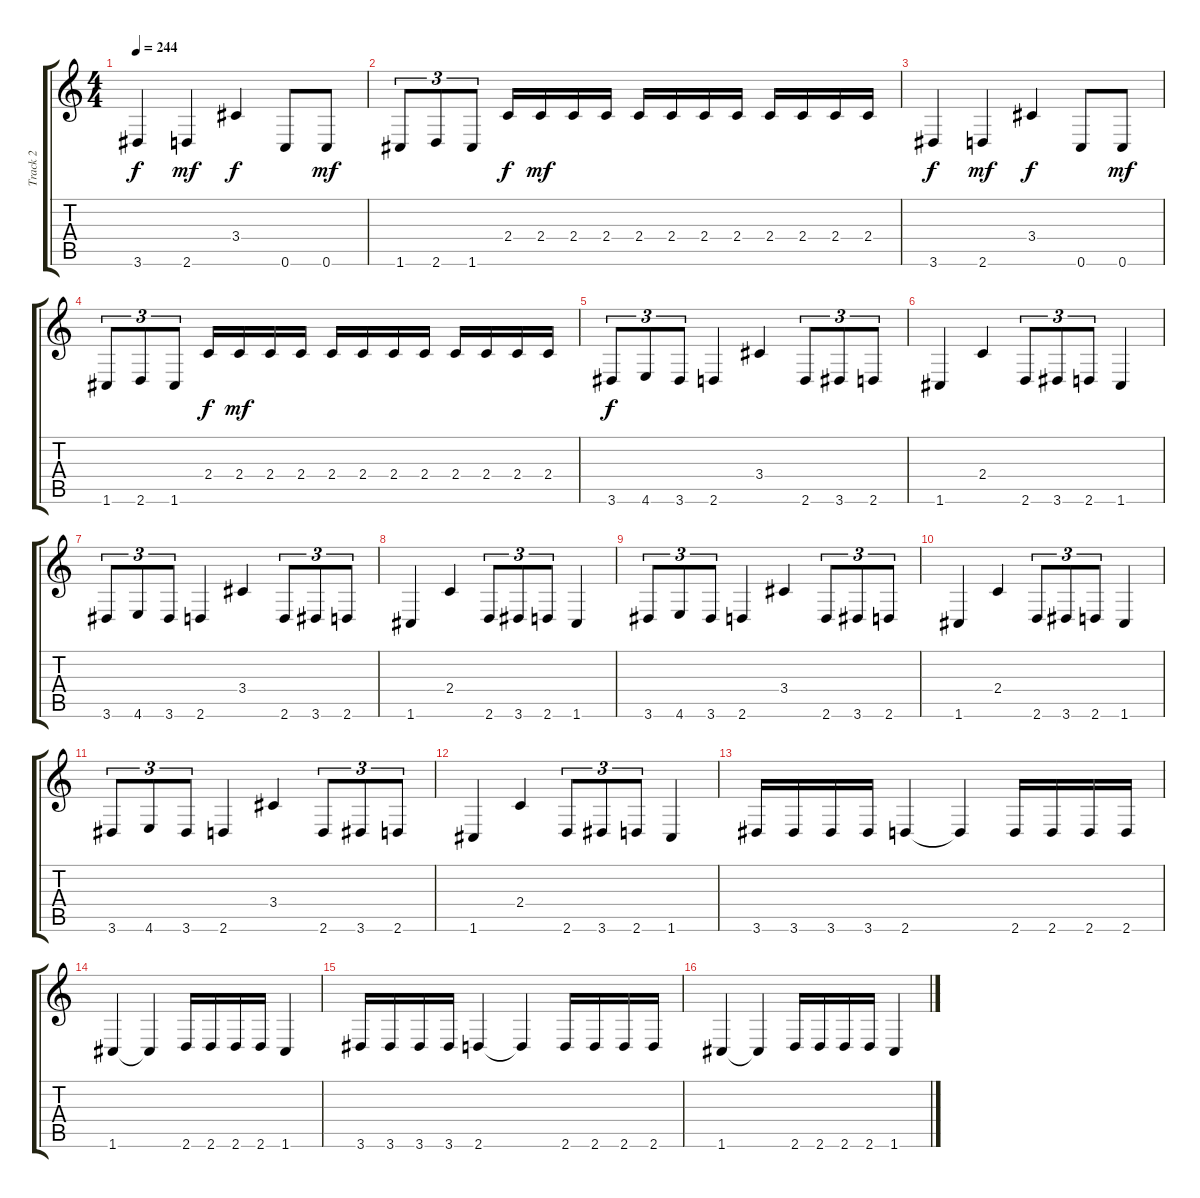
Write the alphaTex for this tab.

\track ("Track 2" "Track 2") {instrument distortionguitar}
\staff {score tabs}
\tuning (C4 G3 Eb3 Bb2 F2 C2) {hide}
\ts (4 4)
\tempo 244
\clef g2
\ks c
3.6.4{dy f} 2.6.4{dy mf} 3.4.4{dy f} 0.6.8 0.6.8{dy mf} |
1.6.8{tu (3 2)} 2.6.8{tu (3 2)} 1.6.8{tu (3 2)} 2.4.16{dy f} 2.4.16{dy mf} 2.4.16 2.4.16 2.4.16 2.4.16 2.4.16 2.4.16 2.4.16 2.4.16 2.4.16 2.4.16 |
3.6.4{dy f} 2.6.4{dy mf} 3.4.4{dy f} 0.6.8 0.6.8{dy mf} |
1.6.8{tu (3 2)} 2.6.8{tu (3 2)} 1.6.8{tu (3 2)} 2.4.16{dy f} 2.4.16{dy mf} 2.4.16 2.4.16 2.4.16 2.4.16 2.4.16 2.4.16 2.4.16 2.4.16 2.4.16 2.4.16 |
3.6.8{tu (3 2) dy f} 4.6.8{tu (3 2)} 3.6.8{tu (3 2)} 2.6.4 3.4.4 2.6.8{tu (3 2)} 3.6.8{tu (3 2)} 2.6.8{tu (3 2)} |
1.6.4 2.4.4 2.6.8{tu (3 2)} 3.6.8{tu (3 2)} 2.6.8{tu (3 2)} 1.6.4 |
3.6.8{tu (3 2)} 4.6.8{tu (3 2)} 3.6.8{tu (3 2)} 2.6.4 3.4.4 2.6.8{tu (3 2)} 3.6.8{tu (3 2)} 2.6.8{tu (3 2)} |
1.6.4 2.4.4 2.6.8{tu (3 2)} 3.6.8{tu (3 2)} 2.6.8{tu (3 2)} 1.6.4 |
3.6.8{tu (3 2)} 4.6.8{tu (3 2)} 3.6.8{tu (3 2)} 2.6.4 3.4.4 2.6.8{tu (3 2)} 3.6.8{tu (3 2)} 2.6.8{tu (3 2)} |
1.6.4 2.4.4 2.6.8{tu (3 2)} 3.6.8{tu (3 2)} 2.6.8{tu (3 2)} 1.6.4 |
3.6.8{tu (3 2)} 4.6.8{tu (3 2)} 3.6.8{tu (3 2)} 2.6.4 3.4.4 2.6.8{tu (3 2)} 3.6.8{tu (3 2)} 2.6.8{tu (3 2)} |
1.6.4 2.4.4 2.6.8{tu (3 2)} 3.6.8{tu (3 2)} 2.6.8{tu (3 2)} 1.6.4 |
3.6.16 3.6.16 3.6.16 3.6.16 2.6.4 2.6{t}.4 2.6.16 2.6.16 2.6.16 2.6.16 |
1.6.4 1.6{t}.4 2.6.16 2.6.16 2.6.16 2.6.16 1.6.4 |
3.6.16 3.6.16 3.6.16 3.6.16 2.6.4 2.6{t}.4 2.6.16 2.6.16 2.6.16 2.6.16 |
1.6.4 1.6{t}.4 2.6.16 2.6.16 2.6.16 2.6.16 1.6.4
